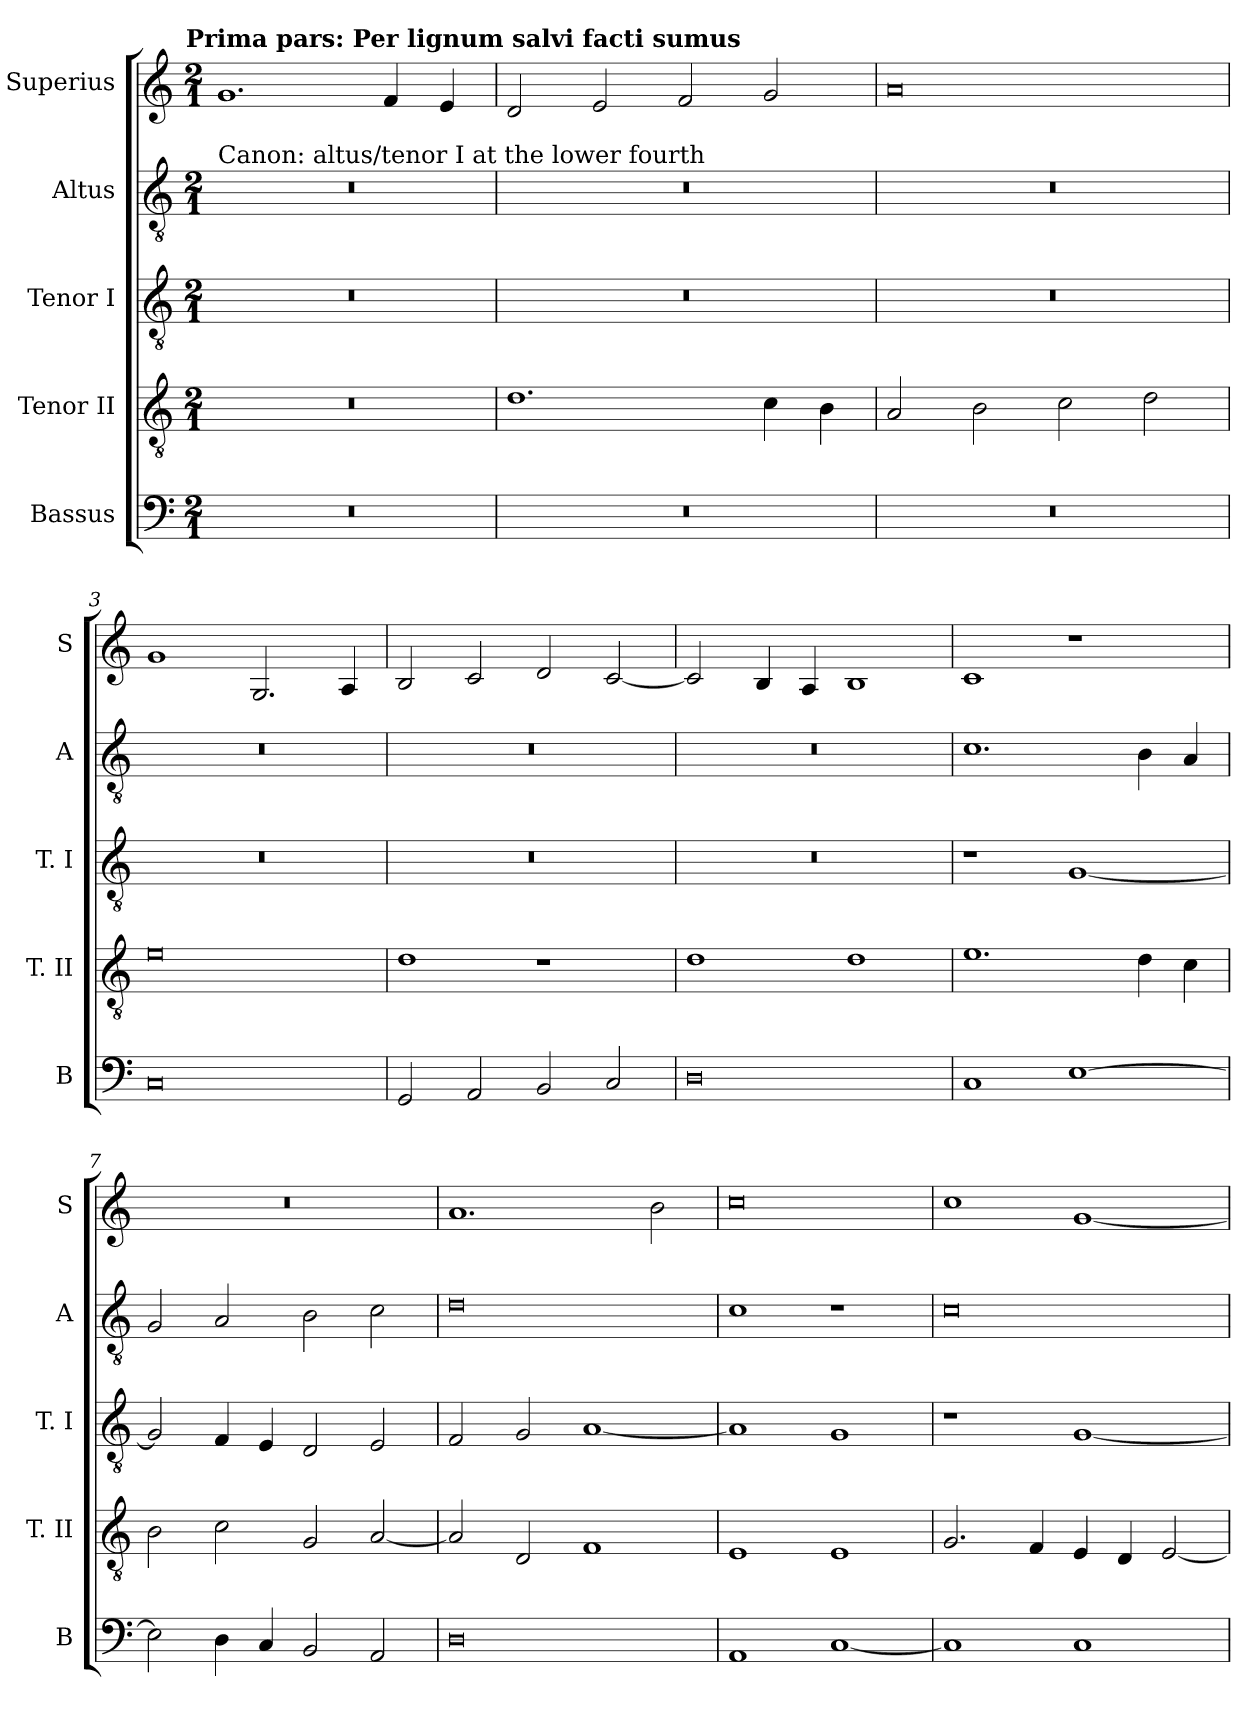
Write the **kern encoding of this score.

**kern	**kern	**kern	**kern	**kern
*part5	*part4	*part3	*part2	*part1
*staff5	*staff4	*staff3	*staff2	*staff1
*I"Bassus	*I"Tenor II	*I"Tenor I	*I"Altus	*I"Superius
*I'B	*I'T. II	*I'T. I	*I'A	*I'S
*clefF4	*clefGv2	*clefGv2	*clefGv2	*clefG2
*k[]	*k[]	*k[]	*k[]	*k[]
*C:	*C:	*C:	*C:	*C:
!!LO:TX:omd:t=Prima pars&colon; Per lignum salvi facti sumus
*M2/1	*M2/1	*M2/1	*M2/1	*M2/1
=	=	=	=	=
!	!	!	!LO:TX:a:t=Canon&colon; altus/tenor I at the lower fourth	!
0r	0r	0r	0r	1.g
.	.	.	.	4f
.	.	.	.	4e
=1	=1	=1	=1	=1
0r	1.d	0r	0r	2d
.	.	.	.	2e
.	.	.	.	2f
.	4c	.	.	2g
.	4B	.	.	.
=2	=2	=2	=2	=2
0r	2A	0r	0r	0a
.	2B	.	.	.
.	2c	.	.	.
.	2d	.	.	.
=3	=3	=3	=3	=3
0C	0e	0r	0r	1g
.	.	.	.	2.G
.	.	.	.	4A
=4	=4	=4	=4	=4
2GG	1d	0r	0r	2B
2AA	.	.	.	2c
2BB	1r	.	.	2d
2C	.	.	.	[2c
=5	=5	=5	=5	=5
0D	1d	0r	0r	2c]
.	.	.	.	4B
.	.	.	.	4A
.	1d	.	.	1B
=6	=6	=6	=6	=6
1C	1.e	1r	1.c	1c
[1E	.	[1G	.	1r
.	4d	.	4B	.
.	4c	.	4A	.
=7	=7	=7	=7	=7
2E]	2B	2G]	2G	0r
4D	2c	4F	2A	.
4C	.	4E	.	.
2BB	2G	2D	2B	.
2AA	[2A	2E	2c	.
=8	=8	=8	=8	=8
0D	2A]	2F	0d	1.a
.	2D	2G	.	.
.	1F	[1A	.	.
.	.	.	.	2b
=9	=9	=9	=9	=9
1AA	1E	1A]	1c	0cc
[1C	1E	1G	1r	.
=10	=10	=10	=10	=10
1C]	2.G	1r	0c	1cc
.	4F	.	.	.
1C	4E	[1G	.	[1g
.	4D	.	.	.
.	[2E	.	.	.
=	=	=	=	=
*-	*-	*-	*-	*-
